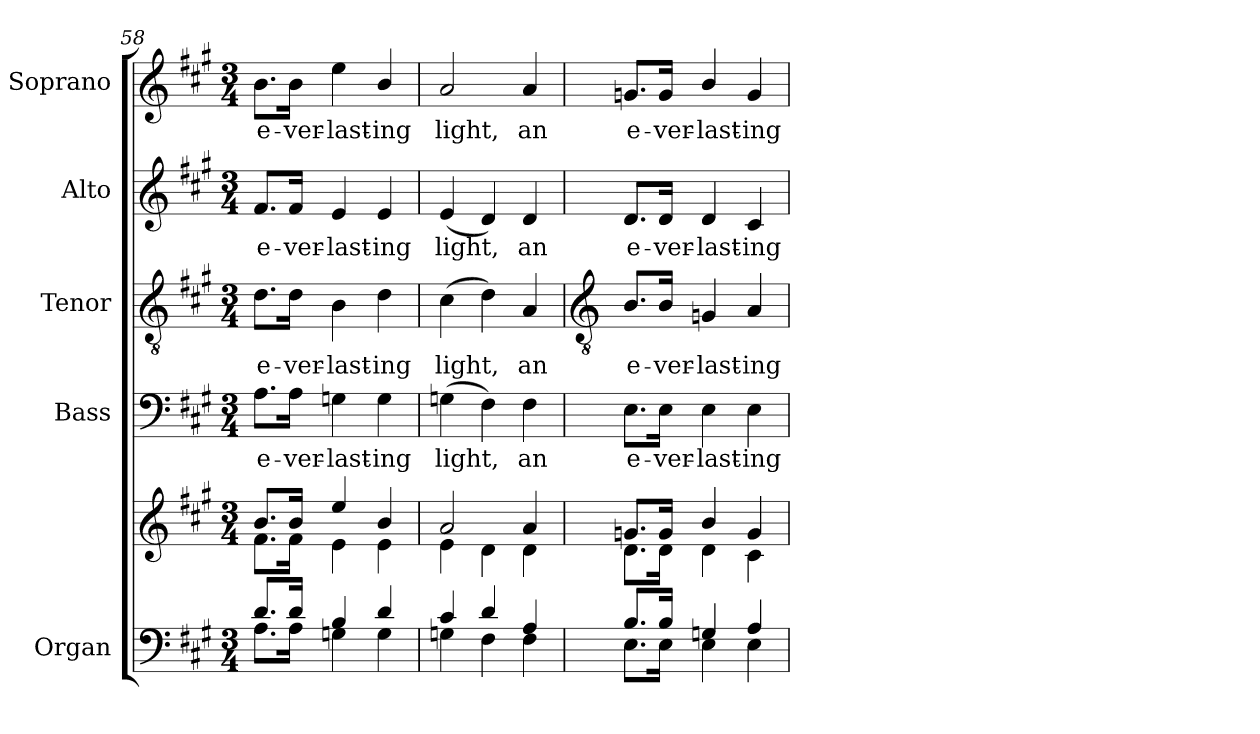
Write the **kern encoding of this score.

**kern	**kern	**kern	**text	**kern	**text	**kern	**text	**kern	**text
*part5	*part5	*part4	*part4	*part3	*part3	*part2	*part2	*part1	*part1
*staff6	*staff5	*staff4	*staff4	*staff3	*staff3	*staff2	*staff2	*staff1	*staff1
*I"Organ	*	*I"Bass	*	*I"Tenor	*	*I"Alto	*	*I"Soprano	*
*	*	*I'B	*	*I'T	*	*I'A	*	*I'S	*
*clefF4	*clefG2	*clefF4	*	*clefGv2	*	*clefG2	*	*clefG2	*
*k[f#c#g#]	*k[f#c#g#]	*k[f#c#g#]	*	*k[f#c#g#]	*	*k[f#c#g#]	*	*k[f#c#g#]	*
*A:	*A:	*A:	*	*A:	*	*A:	*	*A:	*
*M3/4	*M3/4	*M3/4	*	*M3/4	*	*M3/4	*	*M3/4	*
=58	=58	=58	=58	=58	=58	=58	=58	=58	=58
*^	*^	*	*	*	*	*	*	*	*
!	!	!	!	!	!LO:LY:b	!	!LO:LY:b	!	!LO:LY:b	!	!LO:LY:b
8.dL	8.AL	8.b/L	8.f#L	8.A\L	e-	8.d\L	e-	8.f#/L	e-	8.b\L	e-
!	!	!	!	!	!LO:LY:b	!	!LO:LY:b	!	!LO:LY:b	!	!LO:LY:b
16dJ	16AJ	16b/J	16f#J	16A\Jk	-ver-	16d\Jk	-ver-	16f#/Jk	-ver-	16b\Jk	-ver-
!	!	!	!	!	!LO:LY:b	!	!LO:LY:b	!	!LO:LY:b	!	!LO:LY:b
4B	4Gn	4ee	4e\	4Gn	-last-	4B	-last-	4e	-last-	4ee	-last-
!	!	!	!	!	!LO:LY:b	!	!LO:LY:b	!	!LO:LY:b	!	!LO:LY:b
4d	4G	4b/	4e	4G	-ing	4d	-ing	4e	-ing	4b/	-ing
=59	=59	=59	=59	=59	=59	=59	=59	=59	=59	=59	=59
!	!	!	!	!	!LO:LY:b	!	!LO:LY:b	!	!LO:LY:b	!	!LO:LY:b
4c#	4Gn	2a	4e\	(>4Gn	light,	(>4c#	light,	(<4e	light,	2a	light,
4d	4F#	.	4d\	4F#)	.	4d)	.	4d)	.	.	.
!	!	!	!	!	!LO:LY:b	!	!LO:LY:b	!	!LO:LY:b	!	!LO:LY:b
4A	4F#	4a	4d	4F#	an	4A	an	4d	an	4a	an
!!LO:LB:g=z
=60	=60	=60	=60	=60	=60	=60	=60	=60	=60	=60	=60
*	*	*	*	*	*	*clefGv2	*	*	*	*	*
!	!	!	!	!	!LO:LY:b	!	!LO:LY:b	!	!LO:LY:b	!	!LO:LY:b
8.BL	8.EL	8.gnL	8.dL	8.E\L	e-	8.B/L	e-	8.d/L	e-	8.gn/L	e-
!	!	!	!	!	!LO:LY:b	!	!LO:LY:b	!	!LO:LY:b	!	!LO:LY:b
16BJ	16EJ	16gJ	16dJ	16E\Jk	-ver-	16B/Jk	-ver-	16d/Jk	-ver-	16g/Jk	-ver-
!	!	!	!	!	!LO:LY:b	!	!LO:LY:b	!	!LO:LY:b	!	!LO:LY:b
4Gn	4E	4b/	4d	4E	-last-	4Gn	-last-	4d	-last-	4b/	-last-
!	!	!	!	!	!LO:LY:b	!	!LO:LY:b	!	!LO:LY:b	!	!LO:LY:b
4A	4E	4g	4c#	4E	-ing	4A	-ing	4c#	-ing	4g	-ing
*v	*v	*	*	*	*	*	*	*	*	*	*
*	*v	*v	*	*	*	*	*	*	*	*
=	=	=	=	=	=	=	=	=	=
*-	*-	*-	*-	*-	*-	*-	*-	*-	*-
